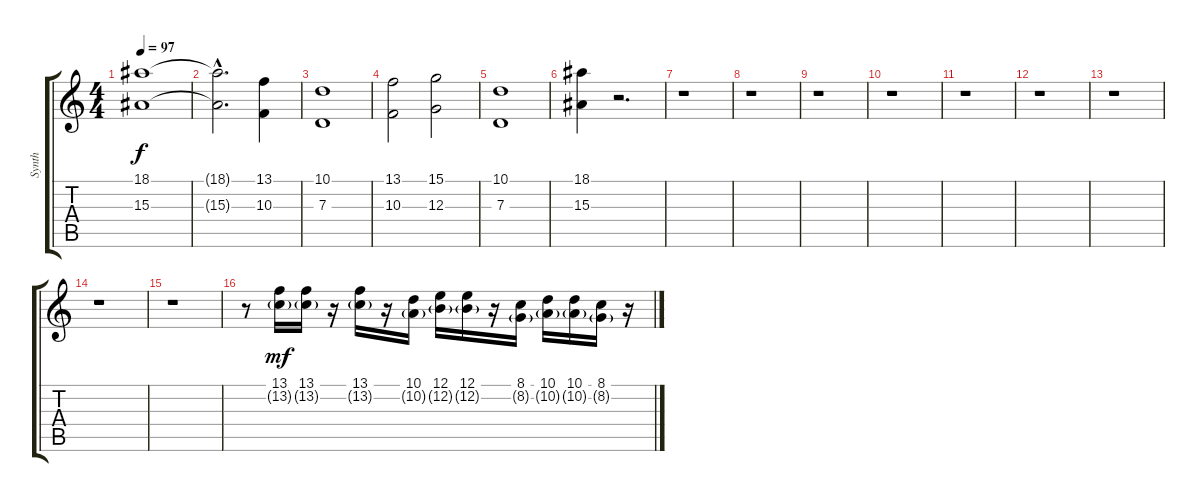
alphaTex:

\track ("Synth" "Synth") {instrument synthstrings1}
\staff {score tabs}
\tuning (E4 B3 G3 D3 A2 E2) {hide}
\ts (4 4)
\tempo 97
\clef g2
\ks c
(18.1 15.3).1{dy f} |
(18.1{hac t} 15.3{hac t}).2{d} (13.1 10.3).4 |
(10.1 7.3).1 |
(13.1 10.3).2 (15.1 12.3).2 |
(10.1 7.3).1 |
(18.1 15.3).4 r.2{d} |
r.1 |
r.1 |
r.1 |
r.1 |
r.1 |
r.1 |
r.1 |
r.1 |
r.1 |
r.8{volume 14 instrument piccolo} (13.1 13.2{g}).16{dy mf} (13.1 13.2{g}).16 r.16 (13.1 13.2{g}).16 r.16 (10.1 10.2{g}).16 (12.1 12.2{g}).16 (12.1 12.2{g}).16 r.16 (8.1 8.2{g}).16 (10.1 10.2{g}).16 (10.1 10.2{g}).16 (8.1 8.2{g}).16 r.16
